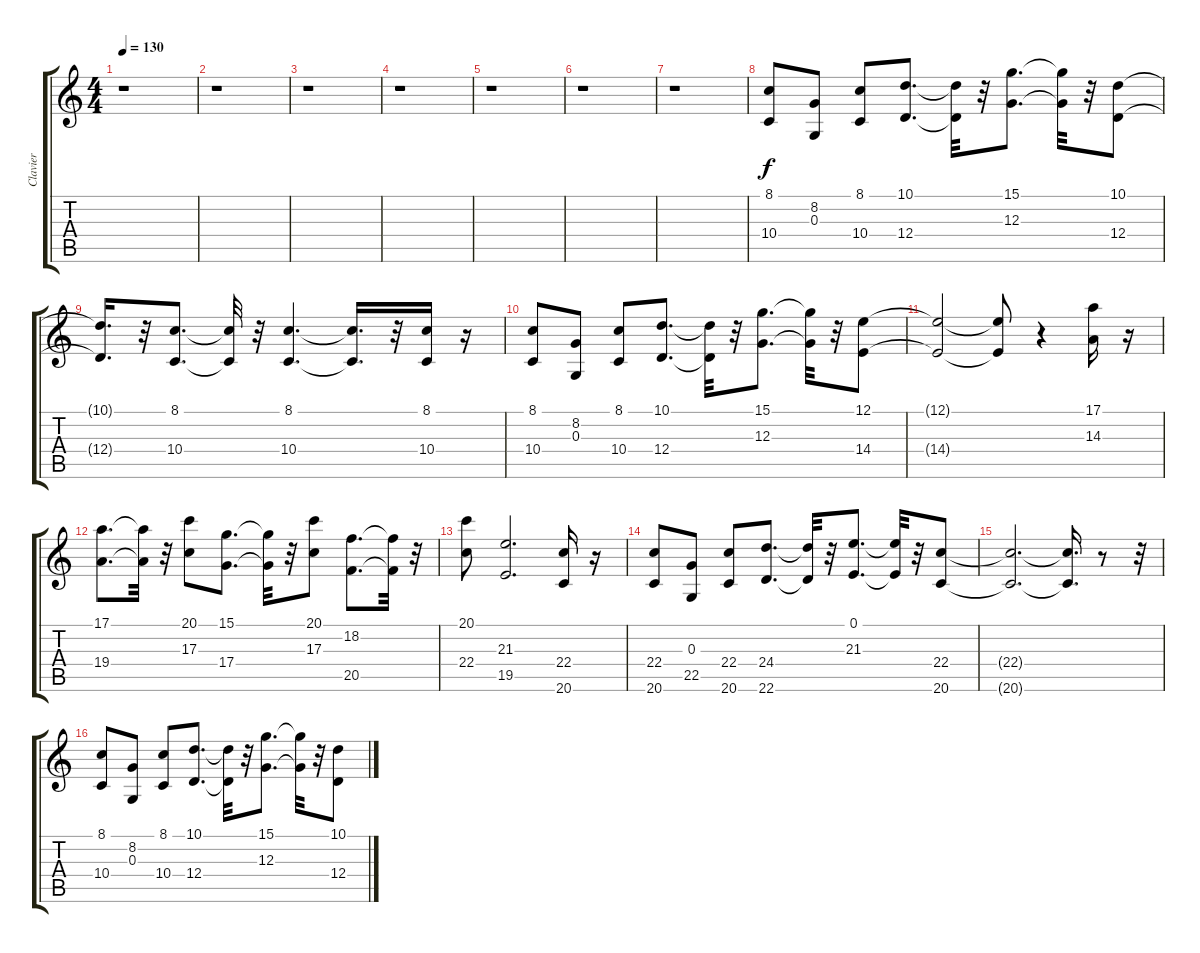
\track ("Clavier" "Clavier") {instrument lead2sawtooth}
\staff {score tabs}
\tuning (E4 B3 G3 D3 A2 E2) {hide}
\ts (4 4)
\tempo 130
\clef g2
\ks c
r.1{dy f} |
r.1 |
r.1 |
r.1 |
r.1 |
r.1 |
r.1 |
(8.1 10.4).8 (8.2 0.3).8 (8.1 10.4).8 (10.1 12.4).8{d} (10.1{t} 12.4{t}).32 r.32 (15.1 12.3).8{d} (15.1{t} 12.3{t}).32 r.32 (10.1 12.4).8 |
(10.1{t} 12.4{t}).16{d} r.32 (8.1 10.4).8{d} (8.1{t} 10.4{t}).32 r.32 (8.1 10.4).4{d} (8.1{t} 10.4{t}).16{d} r.32 (8.1 10.4).16 r.16 |
(8.1 10.4).8 (8.2 0.3).8 (8.1 10.4).8 (10.1 12.4).8{d} (10.1{t} 12.4{t}).32 r.32 (15.1 12.3).8{d} (15.1{t} 12.3{t}).32 r.32 (12.1 14.4).8 |
(12.1{t} 14.4{t}).2 (12.1{t} 14.4{t}).8 r.4 (17.1 14.3).16 r.16 |
(17.1 19.4).8{d} (17.1{t} 19.4{t}).32 r.32 (20.1 17.3).8 (15.1 17.4).8{d} (15.1{t} 17.4{t}).32 r.32 (20.1 17.3).8 (18.2 20.5).8{d} (18.2{t} 20.5{t}).32 r.32 |
(20.1 22.4).8 (21.3 19.5).2{d} (22.4 20.6).16 r.16 |
(22.4 20.6).8 (0.3 22.5).8 (22.4 20.6).8 (24.4 22.6).8{d} (24.4{t} 22.6{t}).32 r.32 (0.1 21.3).8{d} (0.1{t} 21.3{t}).32 r.32 (22.4 20.6).8 |
(22.4{t} 20.6{t}).2{d} (22.4{t} 20.6{t}).16{d} r.8 r.32 |
(8.1 10.4).8 (8.2 0.3).8 (8.1 10.4).8 (10.1 12.4).8{d} (10.1{t} 12.4{t}).32 r.32 (15.1 12.3).8{d} (15.1{t} 12.3{t}).32 r.32 (10.1 12.4).8
